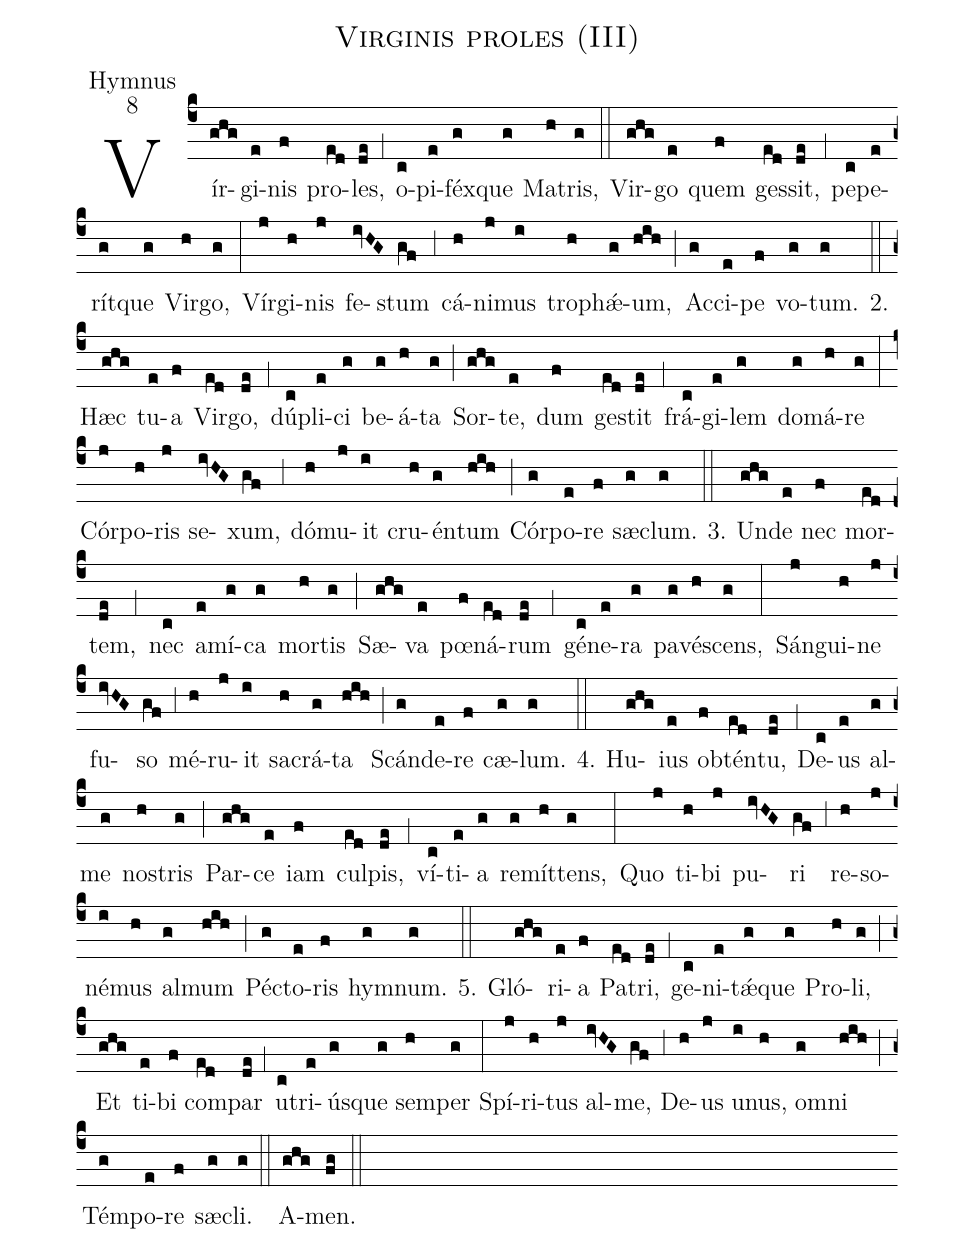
name:Virginis proles (III);
office-part:Hymnus;
mode:8;
%%
(c4) Vír(ghg)gi(e)nis(f) pro(ed)les,(de) (,1) o(c)pi(e)féx(g)que(g) Ma(h)tris,(g) (::)
Vir(ghg)go(e) quem(f) ges(ed)sit,(de) (,1) pe(c)pe(e)rít(g)que(g) Vir(h)go,(g) (:)
Vír(j)gi(h)nis(j) fe(ivHG)stum(gf) (,3) cá(h)ni(j)mus(i) tro(h)ph{<sp>'ae</sp>}(g)um,(hih) (;) Ac(g)ci(e)pe(f) vo(g)tum.(g) 2.(::) Hæc(ghg) tu(e)a(f) Vir(ed)go,(de) (,1) dú(c)pli(e)ci(g) be(g)á(h)ta(g) (;) Sor(ghg)te,(e) dum(f) ge(ed)stit(de) (,1) frá(c)gi(e)lem(g) do(g)má(h)re(g) (:)
Cór(j)po(h)ris(j) se(ivHG)xum,(gf) (,3) dó(h)mu(j)it(i) cru(h)én(g)tum(hih) (;) Cór(g)po(e)re(f) sæ(g)clum.(g) 3.(::) Un(ghg)de(e) nec(f) mor(ed)tem,(de) (,1) nec(c) a(e)mí(g)ca(g) mor(h)tis(g) (;) Sæ(ghg)va(e) pœ(f)ná(ed)rum(de) (,1) gé(c)ne(e)ra(g) pa(g)vé(h)scens,(g) (:)
Sán(j)gui(h)ne(j) fu(ivHG)so(gf) (,3) mé(h)ru(j)it(i) sa(h)crá(g)ta(hih) (;) Scán(g)de(e)re(f) cæ(g)lum.(g) 4.(::) Hu(ghg)ius(e) ob(f)tén(ed)tu,(de) (,1) De(c)us(e) al(g)me(g) no(h)stris(g) (;) Par(ghg)ce(e) iam(f) cul(ed)pis,(de) (,1) ví(c)ti(e)a(g) re(g)mít(h)tens,(g) (:)
Quo(j) ti(h)bi(j) pu(ivHG)ri(gf) (,3) re(h)so(j)né(i)mus(h) al(g)mum(hih) (;) Pé(g)cto(e)ris(f) hy(g)mnum.(g) 5.(::) Gló(ghg)ri(e)a(f) Pa(ed)tri,(de) (,1) ge(c)ni(e)t{<sp>'ae</sp>}(g)que(g) Pro(h)li,(g) (;) Et(ghg) ti(e)bi(f) com(ed)par(de) (,1) u(c)tri(e)ú(g)sque(g) sem(h)per(g) (:)
Spí(j)ri(h)tus(j) al(ivHG)me,(gf) (,3) De(h)us(j) u(i)nus,(h) o(g)mni(hih) (;) Tém(g)po(e)re(f) sæ(g)cli.(g) (::)
A(ghg)men.(fg) (::)
